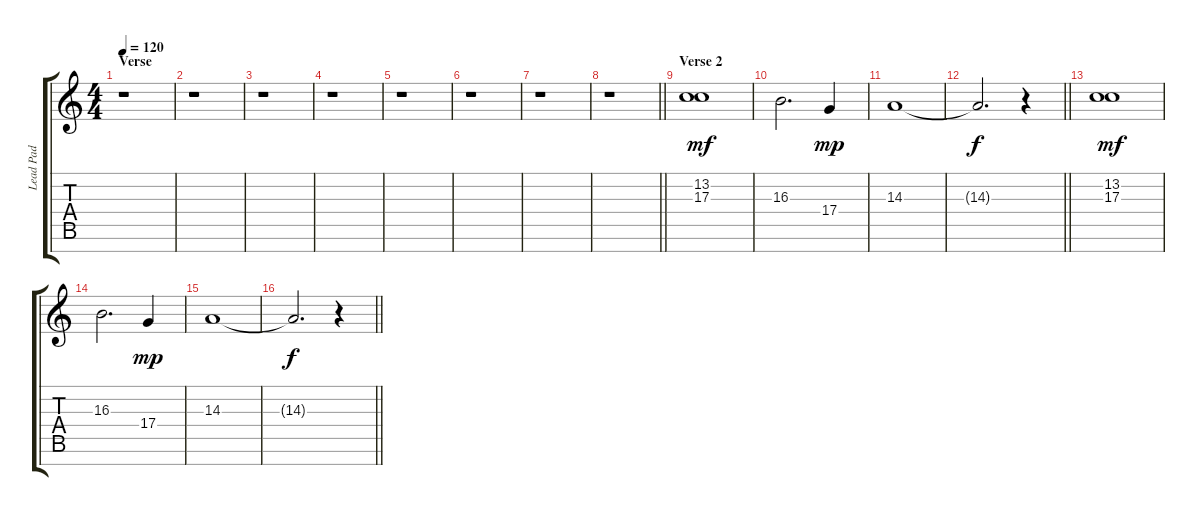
\track ("Lead Pad" "Lead Pad") {instrument pad4choir}
\staff {score tabs}
\tuning (E4 B3 G3 D3 A2 E2 B1) {hide}
\ts (4 4)
\section ("" "Verse")
\tempo 120
\clef g2
\ks c
r.1{dy mf} |
r.1 |
r.1 |
r.1 |
r.1 |
r.1 |
r.1 |
\barLineRight lightlight
r.1 |
\section ("" "Verse 2")
(13.2 17.3).1 |
16.3.2{d} 17.4.4{dy mp} |
14.3.1 |
\barLineRight lightlight
14.3{t}.2{d dy f} r.4 |
(13.2 17.3).1{dy mf} |
16.3.2{d} 17.4.4{dy mp} |
14.3.1 |
\barLineRight lightlight
14.3{t}.2{d dy f} r.4
